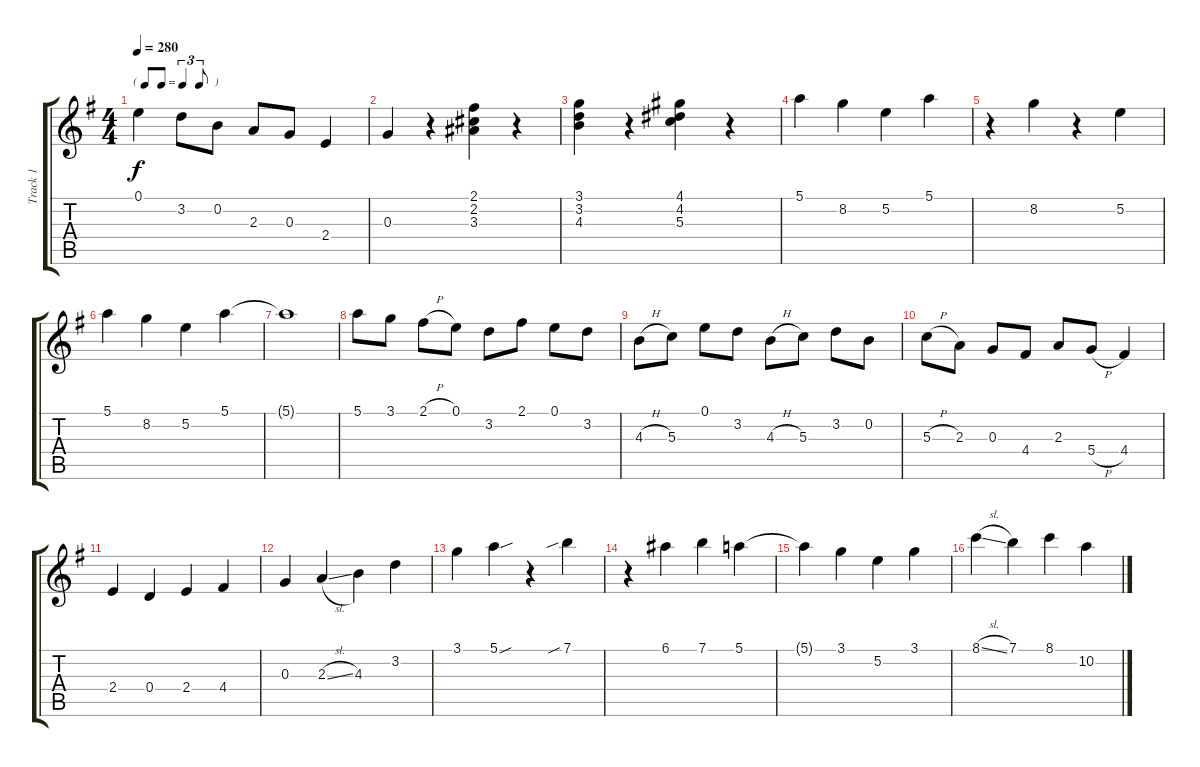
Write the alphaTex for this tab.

\track ("Track 1" "Track 1") {instrument acousticguitarsteel}
\staff {score tabs}
\tuning (E4 B3 G3 D3 A2 E2) {hide}
\ts (4 4)
\tf triplet8th
\tempo 280
\clef g2
\ks g
0.1.4{dy f} 3.2.8 0.2.8 2.3.8 0.3.8 2.4.4 |
0.3.4 r.4 (2.1 2.2 3.3).4 r.4 |
(3.1 3.2 4.3).4 r.4 (4.1 4.2 5.3).4 r.4 |
5.1.4 8.2.4 5.2.4 5.1.4 |
r.4 8.2.4 r.4 5.2.4 |
5.1.4 8.2.4 5.2.4 5.1.4 |
5.1{t}.1 |
5.1.8 3.1.8 2.1{h}.8 0.1.8 3.2.8 2.1.8 0.1.8 3.2.8 |
4.3{h}.8 5.3.8 0.1.8 3.2.8 4.3{h}.8 5.3.8 3.2.8 0.2.8 |
5.3{h}.8 2.3.8 0.3.8 4.4.8 2.3.8 5.4{h}.8 4.4.4 |
2.4.4 0.4.4 2.4.4 4.4.4 |
0.3.4 2.3{sl}.4 4.3.4 3.2.4 |
3.1.4 5.1{sou}.4 r.4 7.1{sib}.4 |
r.4 6.1.4 7.1.4 5.1.4 |
5.1{t}.4 3.1.4 5.2.4 3.1.4 |
8.1{sl}.4 7.1.4 8.1.4 10.2.4
